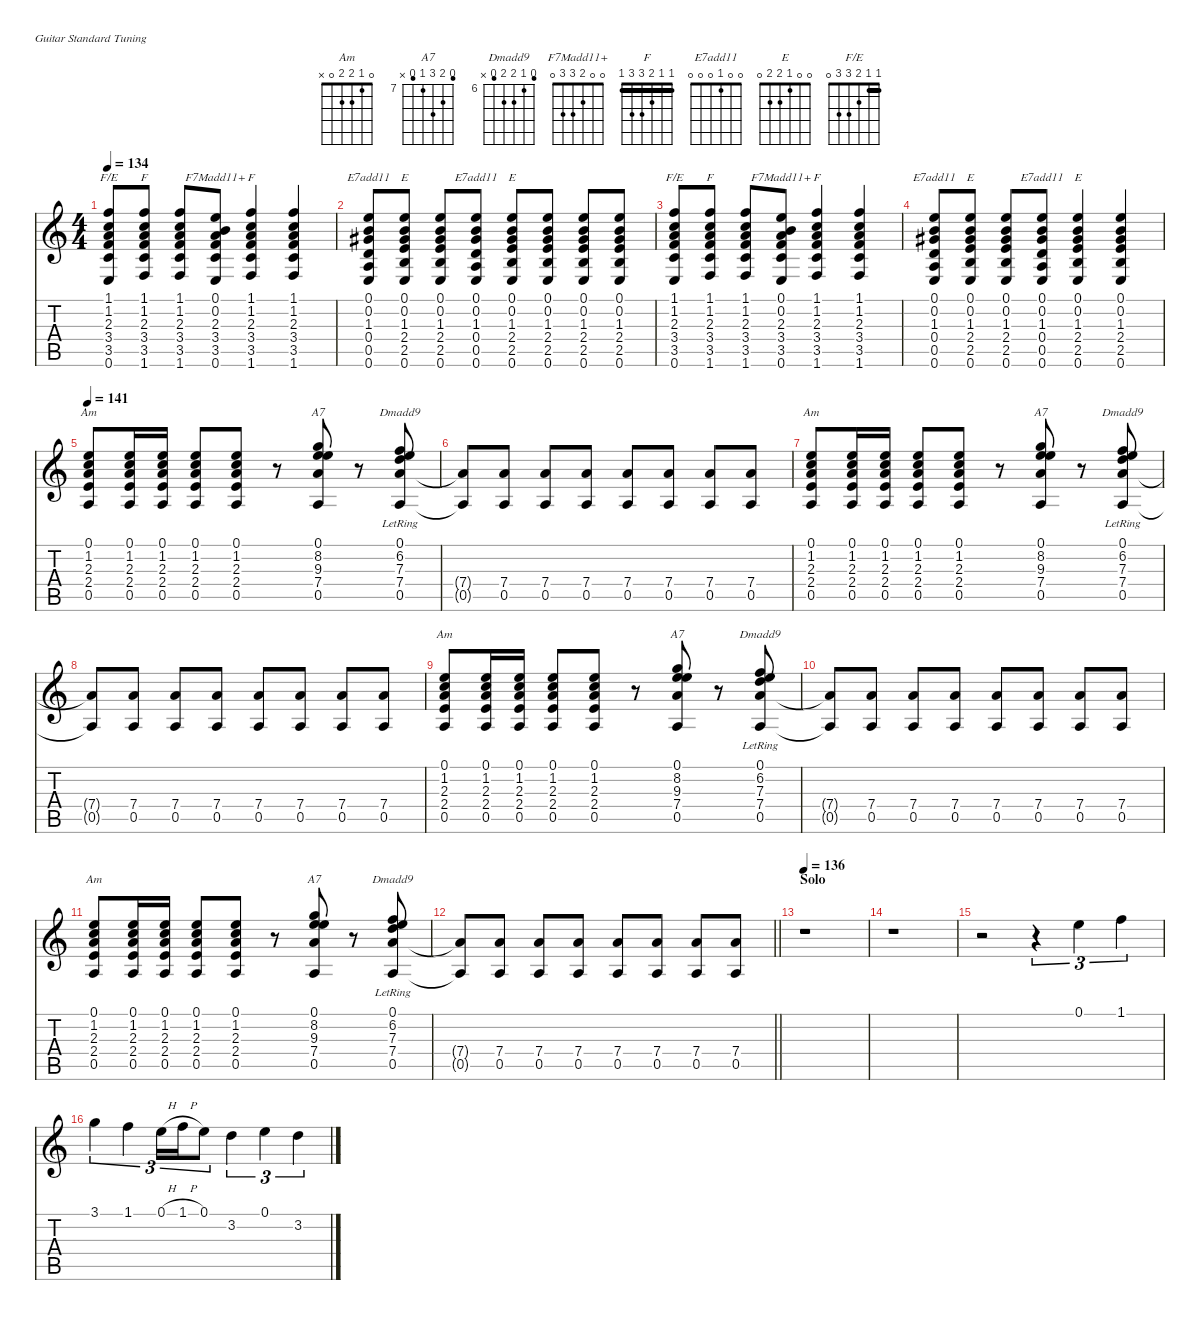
\defaultSystemsLayout 4
\hideDynamics
\bracketExtendMode nobrackets
\singleTrackTrackNamePolicy hidden
\multiTrackTrackNamePolicy hidden
\firstSystemTrackNameMode fullname
\firstSystemTrackNameOrientation horizontal
\otherSystemsTrackNameOrientation horizontal
\track ("Page Ac Guitar Picked" "s.guit.") {instrument acousticguitarsteel}
\staff {score tabs}
\tuning (E4 B3 G3 D3 A2 E2)
\chord ("Am" 0 1 2 2 0 x)
\chord ("A7" 6 8 9 7 6 x) {firstfret 7}
\chord ("Dmadd9" 5 6 7 7 5 x) {firstfret 6}
\chord ("F7Madd11+" 0 0 2 3 3 0)
\chord ("F" 1 1 2 3 3 1) {barre (1 1)}
\chord ("E7add11" 0 0 1 0 0 0)
\chord ("E" 0 0 1 2 2 0)
\chord ("F/E" 1 1 2 3 3 0) {barre 1}
\ts (4 4)
\tempo 134
\clef g2
\ks aminor
(1.1 1.2 2.3 3.4 3.5 0.6).8{ch "F/E" dy f beam Up} (1.1 1.2 2.3 3.4 3.5 1.6).8{ch "F" beam Up} (1.1 1.2 2.3 3.4 3.5 1.6).8{beam Up} (0.1 0.2 2.3 3.4 3.5 0.6).8{ch "F7Madd11+" beam Up} (1.1 1.2 2.3 3.4 3.5 1.6).4{ch "F" beam Up} (1.1 1.2 2.3 3.4 3.5 1.6).4{beam Up} |
(0.1 0.2 1.3{acc #} 0.4 0.5 0.6).8{ch "E7add11" beam Up} (0.1 0.2 1.3{acc #} 2.4 2.5 0.6).8{ch "E" beam Up} (0.1 0.2 1.3{acc #} 2.4 2.5 0.6).8{beam Up} (0.1 0.2 1.3{acc #} 0.4 0.5 0.6).8{ch "E7add11" beam Up} (0.1 0.2 1.3{acc #} 2.4 2.5 0.6).8{ch "E" beam Up} (0.1 0.2 1.3{acc #} 2.4 2.5 0.6).8{beam Up} (0.1 0.2 1.3{acc #} 2.4 2.5 0.6).8{beam Up} (0.1 0.2 1.3{acc #} 2.4 2.5 0.6).8{beam Up} |
(1.1 1.2 2.3 3.4 3.5 0.6).8{ch "F/E" beam Up} (1.1 1.2 2.3 3.4 3.5 1.6).8{ch "F" beam Up} (1.1 1.2 2.3 3.4 3.5 1.6).8{beam Up} (0.1 0.2 2.3 3.4 3.5 0.6).8{ch "F7Madd11+" beam Up} (1.1 1.2 2.3 3.4 3.5 1.6).4{ch "F" beam Up} (1.1 1.2 2.3 3.4 3.5 1.6).4{beam Up} |
(0.1 0.2 1.3{acc #} 0.4 0.5 0.6).8{ch "E7add11" beam Up} (0.1 0.2 1.3{acc #} 2.4 2.5 0.6).8{ch "E" beam Up} (0.1 0.2 1.3{acc #} 2.4 2.5 0.6).8{beam Up} (0.1 0.2 1.3{acc #} 0.4 0.5 0.6).8{ch "E7add11" beam Up} (0.1 0.2 1.3{acc #} 2.4 2.5 0.6).4{ch "E" beam Up} (0.1 0.2 1.3{acc #} 2.4 2.5 0.6).4{beam Up} |
\tempo 141
(0.1 1.2 2.3 2.4 0.5).8{ch "Am" beam Up} (0.1 1.2 2.3 2.4 0.5).16{beam Up} (0.1 1.2 2.3 2.4 0.5).16{beam Up} (0.1 1.2 2.3 2.4 0.5).8{beam Up} (0.1 1.2 2.3 2.4 0.5).8{beam Up} r.8{beam Up} (0.1 8.2 9.3 7.4 0.5).8{ch "A7" beam Up} r.8{beam Up} (0.1{lr} 6.2{lr} 7.3{lr} 7.4 0.5).8{ch "Dmadd9" beam Up} |
(7.4{t} 0.5{t}).8{beam Up} (7.4 0.5).8{beam Up} (7.4 0.5).8{beam Up} (7.4 0.5).8{beam Up} (7.4 0.5).8{beam Up} (7.4 0.5).8{beam Up} (7.4 0.5).8{beam Up} (7.4 0.5).8{beam Up} |
(0.1 1.2 2.3 2.4 0.5).8{ch "Am" beam Up} (0.1 1.2 2.3 2.4 0.5).16{beam Up} (0.1 1.2 2.3 2.4 0.5).16{beam Up} (0.1 1.2 2.3 2.4 0.5).8{beam Up} (0.1 1.2 2.3 2.4 0.5).8{beam Up} r.8{beam Up} (0.1 8.2 9.3 7.4 0.5).8{ch "A7" beam Up} r.8{beam Up} (0.1{lr} 6.2{lr} 7.3{lr} 7.4 0.5).8{ch "Dmadd9" beam Up} |
(7.4{t} 0.5{t}).8{beam Up} (7.4 0.5).8{beam Up} (7.4 0.5).8{beam Up} (7.4 0.5).8{beam Up} (7.4 0.5).8{beam Up} (7.4 0.5).8{beam Up} (7.4 0.5).8{beam Up} (7.4 0.5).8{beam Up} |
(0.1 1.2 2.3 2.4 0.5).8{ch "Am" beam Up} (0.1 1.2 2.3 2.4 0.5).16{beam Up} (0.1 1.2 2.3 2.4 0.5).16{beam Up} (0.1 1.2 2.3 2.4 0.5).8{beam Up} (0.1 1.2 2.3 2.4 0.5).8{beam Up} r.8{beam Up} (0.1 8.2 9.3 7.4 0.5).8{ch "A7" beam Up} r.8{beam Up} (0.1{lr} 6.2{lr} 7.3{lr} 7.4 0.5).8{ch "Dmadd9" beam Up} |
(7.4{t} 0.5{t}).8{beam Up} (7.4 0.5).8{beam Up} (7.4 0.5).8{beam Up} (7.4 0.5).8{beam Up} (7.4 0.5).8{beam Up} (7.4 0.5).8{beam Up} (7.4 0.5).8{beam Up} (7.4 0.5).8{beam Up} |
(0.1 1.2 2.3 2.4 0.5).8{ch "Am" beam Up} (0.1 1.2 2.3 2.4 0.5).16{beam Up} (0.1 1.2 2.3 2.4 0.5).16{beam Up} (0.1 1.2 2.3 2.4 0.5).8{beam Up} (0.1 1.2 2.3 2.4 0.5).8{beam Up} r.8{beam Up} (0.1 8.2 9.3 7.4 0.5).8{ch "A7" beam Up} r.8{beam Up} (0.1{lr} 6.2{lr} 7.3{lr} 7.4 0.5).8{ch "Dmadd9" beam Up} |
\barLineRight lightlight
(7.4{t} 0.5{t}).8{beam Up} (7.4 0.5).8{beam Up} (7.4 0.5).8{beam Up} (7.4 0.5).8{beam Up} (7.4 0.5).8{beam Up} (7.4 0.5).8{beam Up} (7.4 0.5).8{beam Up} (7.4 0.5).8{beam Up} |
\section ("" "Solo")
\tempo 136
r.1{beam Down} |
r.1{beam Down} |
r.2{beam Down} r.4{tu (3 2) beam Down} 0.1.4{tu (3 2) dy ff beam Down} 1.1.4{tu (3 2) beam Down} |
3.1.4{tu (3 2) beam Down} 1.1.4{tu (3 2) beam Down} 0.1{h}.16{tu (3 2) beam Down} 1.1{h}.16{tu (3 2) beam Down} 0.1.8{tu (3 2) beam Down} 3.2.4{tu (3 2) beam Down} 0.1.4{tu (3 2) beam Down} 3.2.4{tu (3 2) beam Down}
